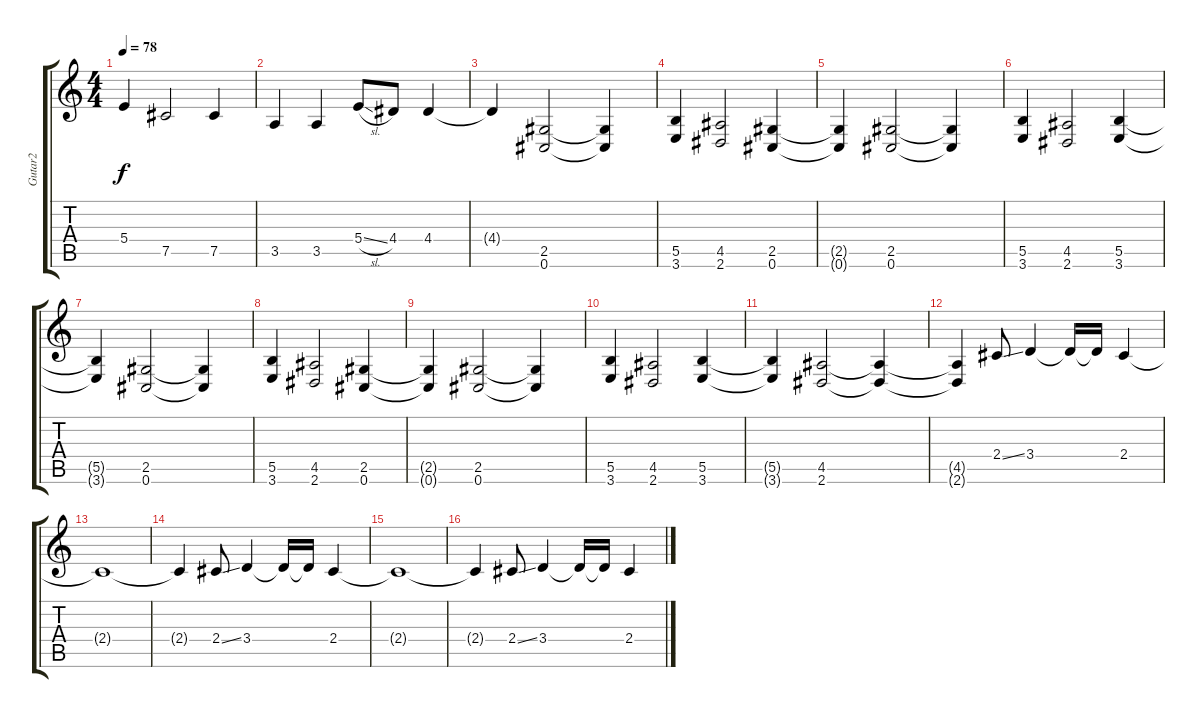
\track ("Gutar2" "Gutar2") {instrument distortionguitar}
\staff {score tabs}
\tuning (Db4 Ab3 E3 B2 Gb2 Db2) {hide}
\ts (4 4)
\tempo 78
\clef g2
\ks c
5.4{t}.4{dy f} 7.5.2 7.5.4 |
3.5.4 3.5.4 5.4{sl}.8 4.4.8 4.4.4 |
4.4{t}.4 (2.5 0.6).2 (2.5{t} 0.6{t}).4 |
(5.5 3.6).4 (4.5 2.6).2 (2.5 0.6).4 |
(2.5{t} 0.6{t}).4 (2.5 0.6).2 (2.5{t} 0.6{t}).4 |
(5.5 3.6).4 (4.5 2.6).2 (5.5 3.6).4 |
(5.5{t} 3.6{t}).4 (2.5 0.6).2 (2.5{t} 0.6{t}).4 |
(5.5 3.6).4 (4.5 2.6).2 (2.5 0.6).4 |
(2.5{t} 0.6{t}).4 (2.5 0.6).2 (2.5{t} 0.6{t}).4 |
(5.5 3.6).4 (4.5 2.6).2 (5.5 3.6).4 |
(5.5{t} 3.6{t}).4 (4.5 2.6).2 (4.5{t} 2.6{t}).4 |
(4.5{t} 2.6{t}).4 2.4{ss}.8 3.4.4 3.4{t}.16 3.4{t}.16 2.4.4 |
2.4{t}.1 |
2.4{t}.4 2.4{ss}.8 3.4.4 3.4{t}.16 3.4{t}.16 2.4.4 |
2.4{t}.1 |
2.4{t}.4 2.4{ss}.8 3.4.4 3.4{t}.16 3.4{t}.16 2.4.4
